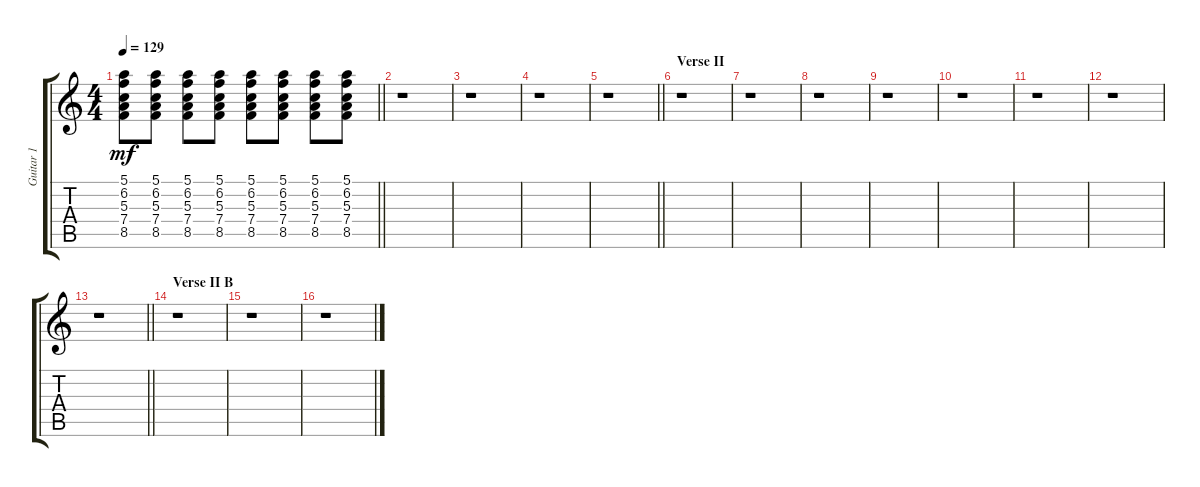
\track ("Guitar 1" "Guitar 1") {instrument overdrivenguitar}
\staff {score tabs}
\tuning (E4 B3 G3 D3 A2 E2) {hide}
\ts (4 4)
\tempo 129
\clef g2
\barLineRight lightlight
\ks c
(5.1 6.2 5.3 7.4 8.5).8{dy mf} (5.1 6.2 5.3 7.4 8.5).8 (5.1 6.2 5.3 7.4 8.5).8 (5.1 6.2 5.3 7.4 8.5).8 (5.1 6.2 5.3 7.4 8.5).8 (5.1 6.2 5.3 7.4 8.5).8 (5.1 6.2 5.3 7.4 8.5).8 (5.1 6.2 5.3 7.4 8.5).8 |
r.1 |
r.1 |
r.1 |
\barLineRight lightlight
r.1 |
\section ("" "Verse II")
r.1 |
r.1 |
r.1 |
r.1 |
r.1 |
r.1 |
r.1 |
\barLineRight lightlight
r.1 |
\section ("" "Verse II B")
r.1 |
r.1 |
r.1
